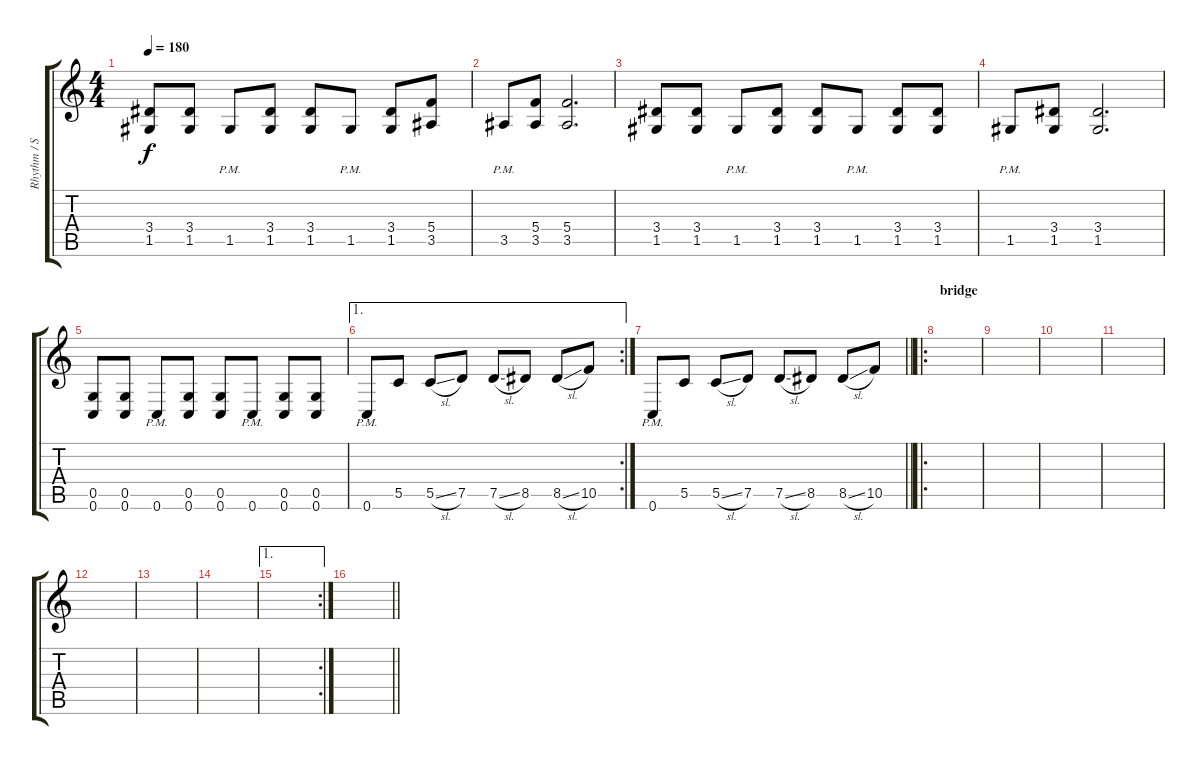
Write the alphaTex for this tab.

\track ("Rhythm / Solo" "Rhythm / S") {instrument distortionguitar}
\staff {score tabs}
\tuning (D4 A3 F3 C3 G2 C2) {hide}
\ts (4 4)
\tempo 180
\clef g2
\ks c
(3.4 1.5).8{dy f} (3.4 1.5).8 1.5{pm}.8 (3.4 1.5).8 (3.4 1.5).8 1.5{pm}.8 (3.4 1.5).8 (5.4 3.5).8 |
3.5{pm}.8 (5.4 3.5).8 (5.4 3.5).2{d} |
(3.4 1.5).8 (3.4 1.5).8 1.5{pm}.8 (3.4 1.5).8 (3.4 1.5).8 1.5{pm}.8 (3.4 1.5).8 (3.4 1.5).8 |
1.5{pm}.8 (3.4 1.5).8 (3.4 1.5).2{d} |
(0.5 0.6).8 (0.5 0.6).8 0.6{pm}.8 (0.5 0.6).8 (0.5 0.6).8 0.6{pm}.8 (0.5 0.6).8 (0.5 0.6).8 |
\ae 1
\rc 2
0.6{pm}.8 5.5.8 5.5{sl}.8 7.5.8 7.5{sl}.8 8.5.8 8.5{sl}.8 10.5.8 |
\barLineRight lightlight
0.6{pm}.8 5.5.8 5.5{sl}.8 7.5.8 7.5{sl}.8 8.5.8 8.5{sl}.8 10.5.8 |
\ro
\section ("" "bridge")
|
|
|
|
|
|
|
\ae 1
\rc 2
|
\barLineRight lightlight
